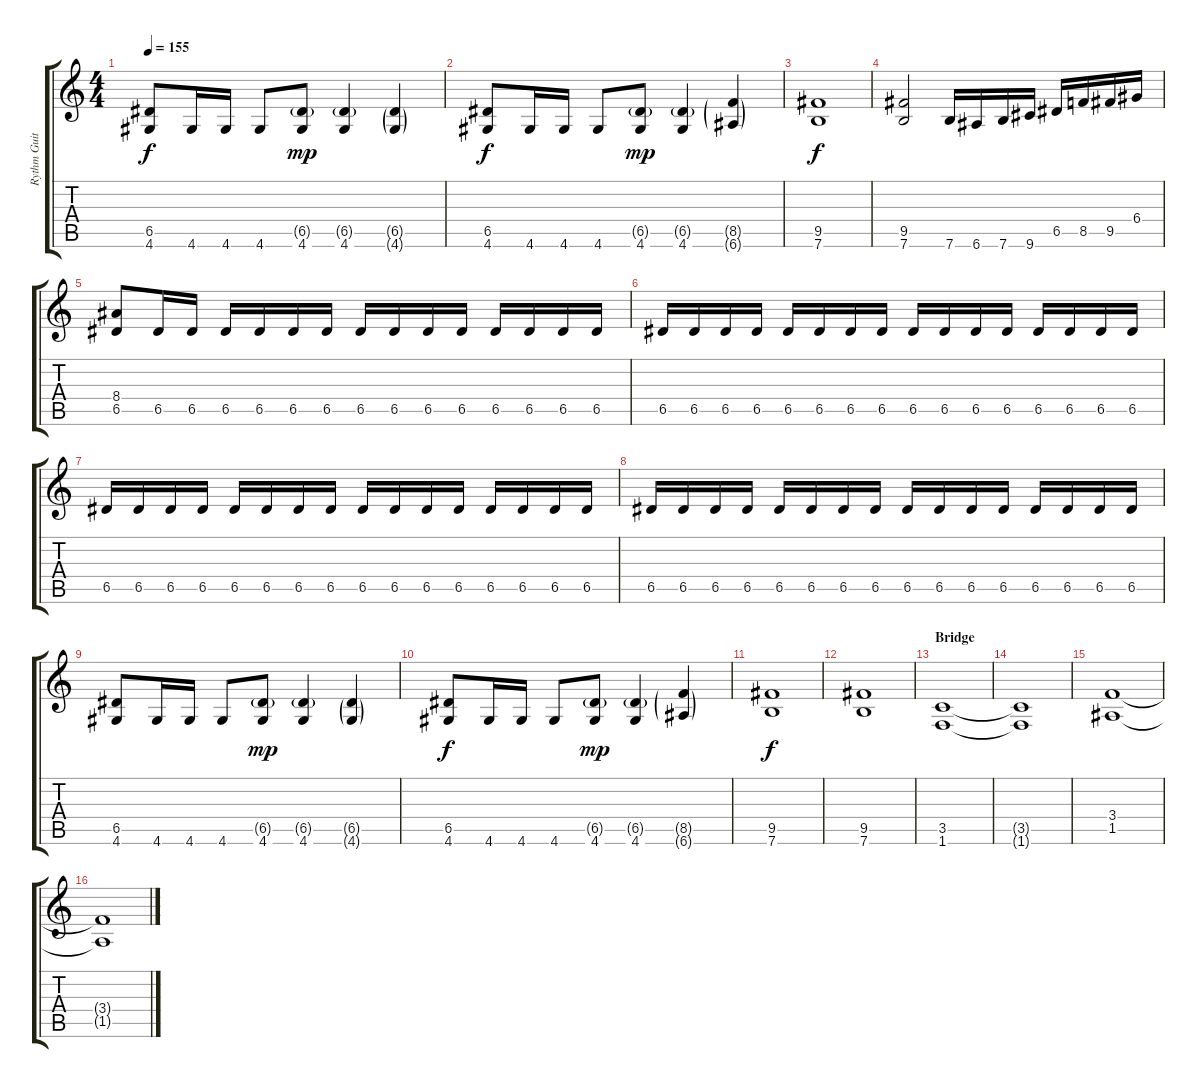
\track ("Rythm Guitar" "Rythm Guit") {instrument distortionguitar}
\staff {score tabs}
\tuning (E4 B3 G3 D3 A2 E2) {hide}
\ts (4 4)
\tempo 155
\clef g2
\ks c
(6.5 4.6).8{dy f} 4.6.16 4.6.16 4.6.8 (6.5{g} 4.6).8{dy mp} (6.5{g} 4.6).4 (6.5{g} 4.6{g}).4 |
(6.5 4.6).8{dy f} 4.6.16 4.6.16 4.6.8 (6.5{g} 4.6).8{dy mp} (6.5{g} 4.6).4 (8.5{g} 6.6{g}).4 |
(9.5 7.6).1{dy f} |
(9.5 7.6).2 7.6.16 6.6.16 7.6.16 9.6.16 6.5.16 8.5.16 9.5.16 6.4.16 |
(8.4 6.5).8 6.5.16 6.5.16 6.5.16 6.5.16 6.5.16 6.5.16 6.5.16 6.5.16 6.5.16 6.5.16 6.5.16 6.5.16 6.5.16 6.5.16 |
6.5.16 6.5.16 6.5.16 6.5.16 6.5.16 6.5.16 6.5.16 6.5.16 6.5.16 6.5.16 6.5.16 6.5.16 6.5.16 6.5.16 6.5.16 6.5.16 |
6.5.16 6.5.16 6.5.16 6.5.16 6.5.16 6.5.16 6.5.16 6.5.16 6.5.16 6.5.16 6.5.16 6.5.16 6.5.16 6.5.16 6.5.16 6.5.16 |
6.5.16 6.5.16 6.5.16 6.5.16 6.5.16 6.5.16 6.5.16 6.5.16 6.5.16 6.5.16 6.5.16 6.5.16 6.5.16 6.5.16 6.5.16 6.5.16 |
(6.5 4.6).8 4.6.16 4.6.16 4.6.8 (6.5{g} 4.6).8{dy mp} (6.5{g} 4.6).4 (6.5{g} 4.6{g}).4 |
(6.5 4.6).8{dy f} 4.6.16 4.6.16 4.6.8 (6.5{g} 4.6).8{dy mp} (6.5{g} 4.6).4 (8.5{g} 6.6{g}).4 |
(9.5 7.6).1{dy f} |
(9.5 7.6).1 |
\section ("" "Bridge")
(3.5 1.6).1 |
(3.5{t} 1.6{t}).1 |
(3.4 1.5).1 |
(3.4{t} 1.5{t}).1
